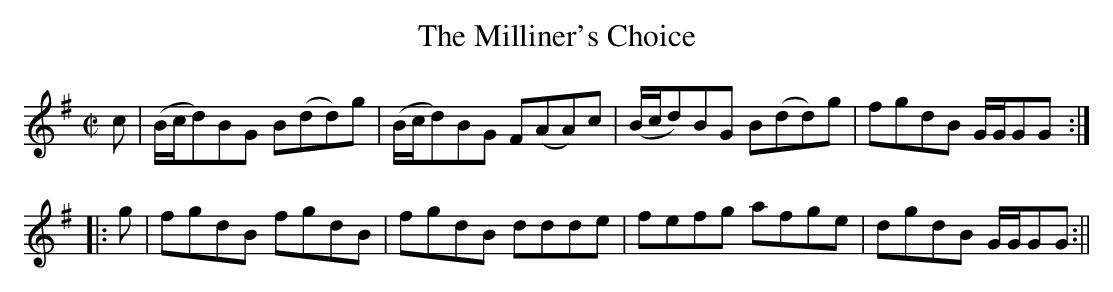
X:1
T:Milliner's Choice, The
M:C|
L:1/8
K:G
c|(B/c/d)BG B(dd)g|(B/c/d)BG F(AA)c|(B/c/d)BG B(dd)g|fgdB G/G/GG:|
|:g|fgdB fgdB|fgdB ddde|fefg afge|dgdB G/G/GG:||
